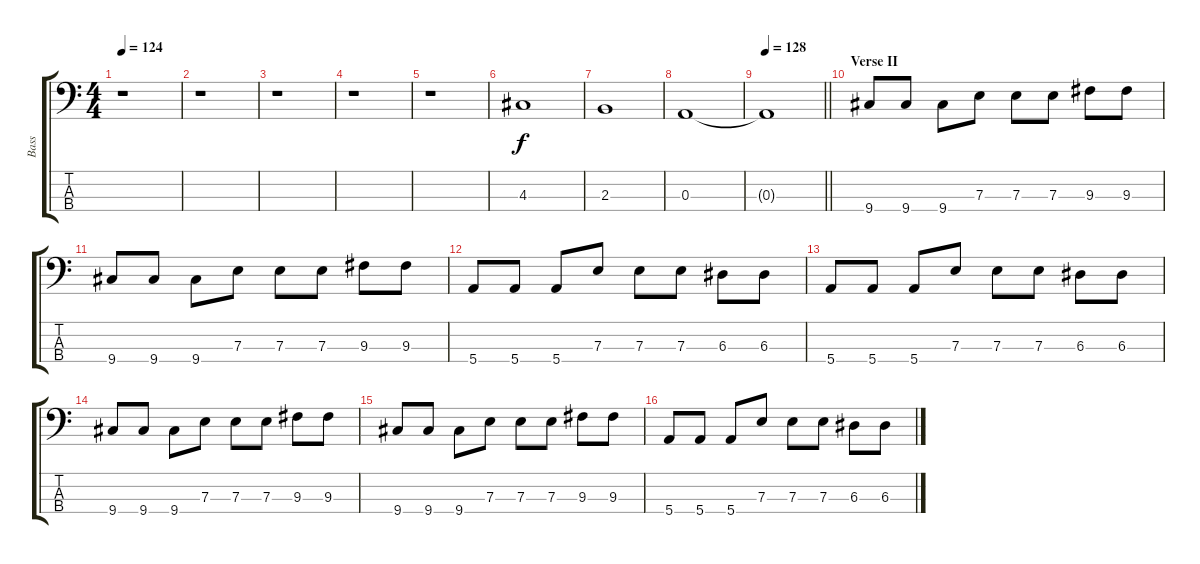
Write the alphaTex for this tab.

\track ("Bass" "Bass") {instrument electricbassfinger}
\staff {score tabs}
\tuning (G2 D2 A1 E1) {hide}
\ts (4 4)
\tempo 124
\clef f4
\ks c
r.1{dy f} |
r.1 |
r.1 |
r.1 |
r.1 |
4.3.1 |
2.3.1 |
0.3.1 |
\tempo 128
\barLineRight lightlight
0.3{t}.1 |
\section ("" "Verse II")
9.4.8 9.4.8 9.4.8 7.3.8 7.3.8 7.3.8 9.3.8 9.3.8 |
9.4.8 9.4.8 9.4.8 7.3.8 7.3.8 7.3.8 9.3.8 9.3.8 |
5.4.8 5.4.8 5.4.8 7.3.8 7.3.8 7.3.8 6.3.8 6.3.8 |
5.4.8 5.4.8 5.4.8 7.3.8 7.3.8 7.3.8 6.3.8 6.3.8 |
9.4.8 9.4.8 9.4.8 7.3.8 7.3.8 7.3.8 9.3.8 9.3.8 |
9.4.8 9.4.8 9.4.8 7.3.8 7.3.8 7.3.8 9.3.8 9.3.8 |
5.4.8 5.4.8 5.4.8 7.3.8 7.3.8 7.3.8 6.3.8 6.3.8
